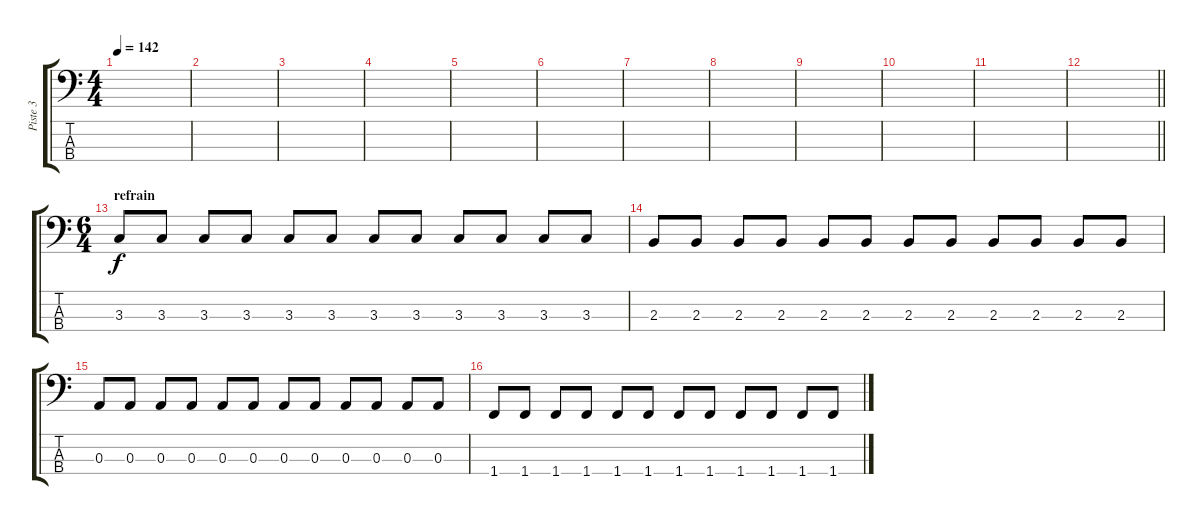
\track ("Piste 3" "Piste 3") {instrument electricbassfinger}
\staff {score tabs}
\tuning (G2 D2 A1 E1) {hide}
\ts (4 4)
\tempo 142
\clef f4
\ks c
|
|
|
|
|
|
|
|
|
|
|
\barLineRight lightlight
|
\ts (6 4)
\section ("" "refrain")
3.3.8 3.3.8 3.3.8 3.3.8 3.3.8 3.3.8 3.3.8 3.3.8 3.3.8 3.3.8 3.3.8 3.3.8 |
2.3.8 2.3.8 2.3.8 2.3.8 2.3.8 2.3.8 2.3.8 2.3.8 2.3.8 2.3.8 2.3.8 2.3.8 |
0.3.8 0.3.8 0.3.8 0.3.8 0.3.8 0.3.8 0.3.8 0.3.8 0.3.8 0.3.8 0.3.8 0.3.8 |
1.4.8 1.4.8 1.4.8 1.4.8 1.4.8 1.4.8 1.4.8 1.4.8 1.4.8 1.4.8 1.4.8 1.4.8
